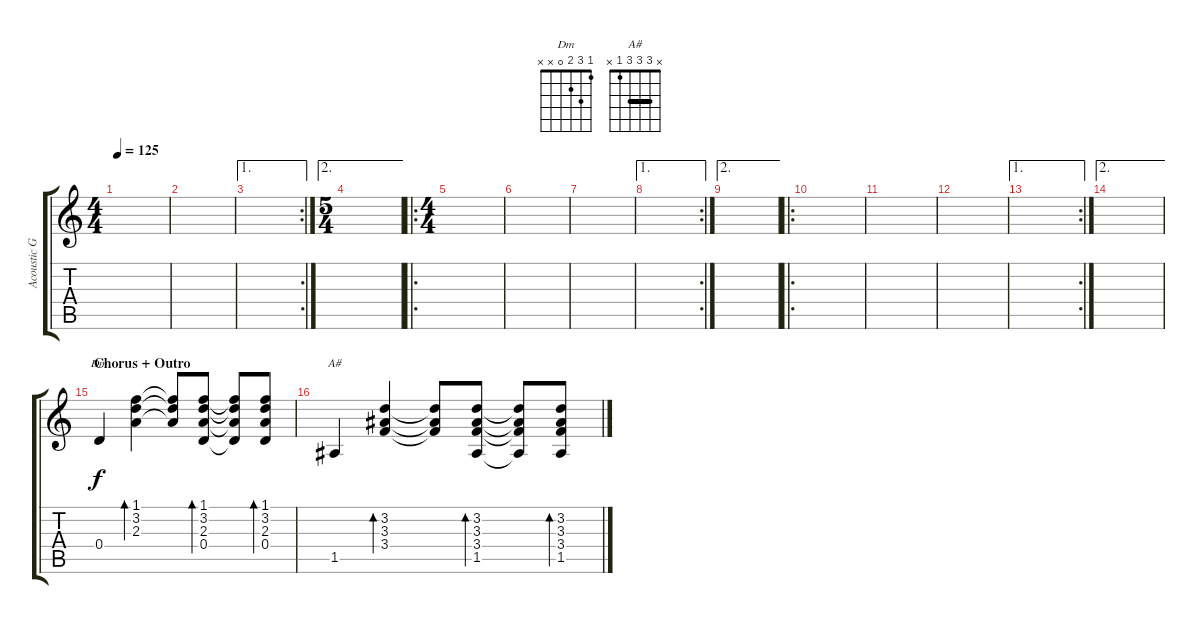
\track ("Acoustic Guitar" "Acoustic G") {instrument acousticguitarsteel}
\staff {score tabs}
\tuning (E4 B3 G3 D3 A2 E2) {hide}
\chord ("Dm" 1 3 2 0 x x)
\chord ("A#" x 3 3 3 1 x) {barre 3}
\ts (4 4)
\tempo 125
\clef g2
\ks c
|
|
\ae 1
\rc 2
|
\ae 2
\ts (5 4)
|
\ro
\ts (4 4)
|
|
|
\ae 1
\rc 2
|
\ae 2
|
\ro
|
|
|
\ae 1
\rc 2
|
\ae 2
|
\section ("" "Chorus + Outro")
0.4.4{ch "Dm" volume 3} (1.1 3.2 2.3).4{bd 120} (1.1{t} 3.2{t} 2.3{t}).8 (1.1 3.2 2.3 0.4).8{bd 120} (1.1{t} 3.2{t} 2.3{t} 0.4{t}).8 (1.1 3.2 2.3 0.4).8{bd 120} |
1.5.4{ch "A#"} (3.2 3.3 3.4).4{bd 120} (3.2{t} 3.3{t} 3.4{t}).8 (3.2 3.3 3.4 1.5).8{bd 120} (3.2{t} 3.3{t} 3.4{t} 1.5{t}).8 (3.2 3.3 3.4 1.5).8{bd 120}
